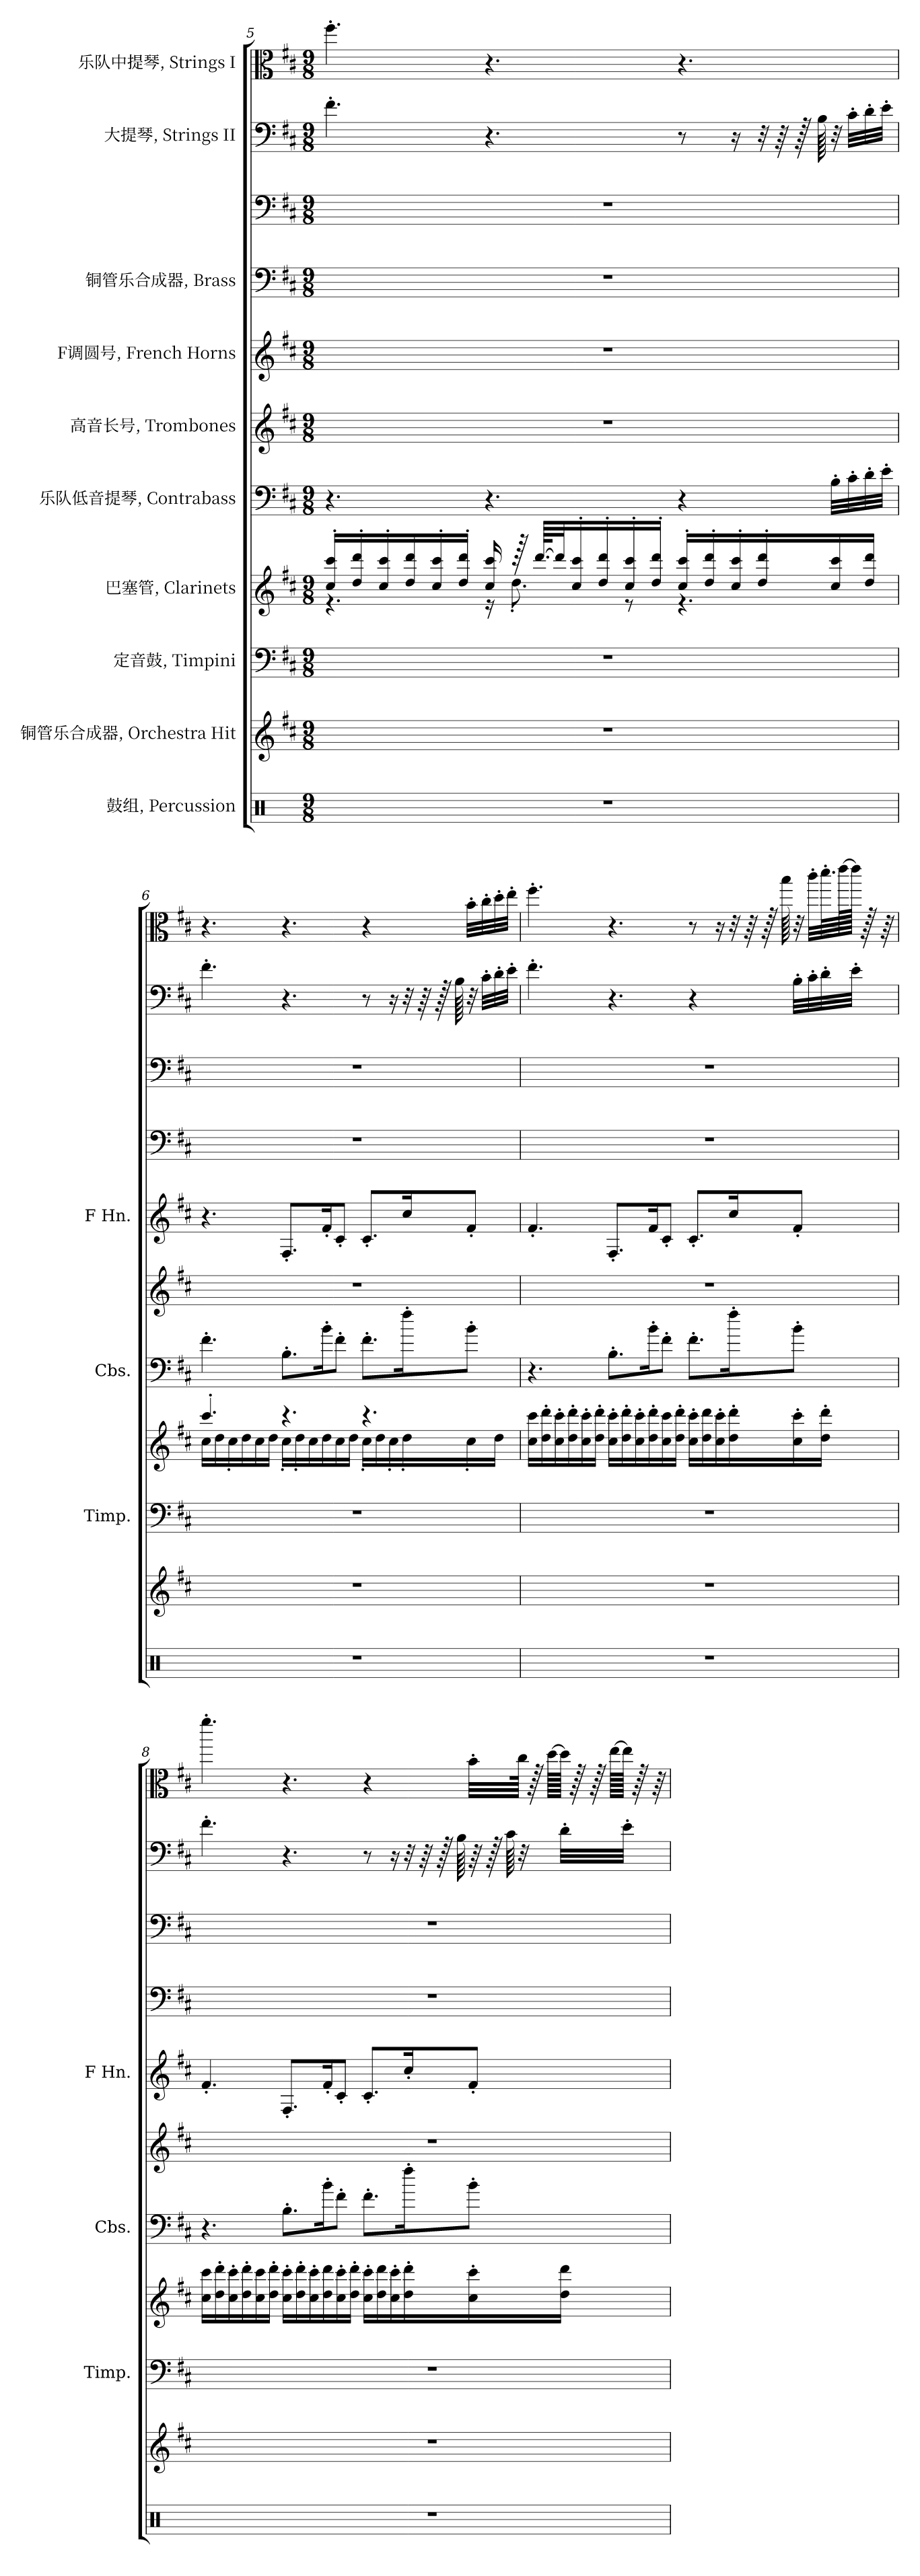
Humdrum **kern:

**kern	**kern	**kern	**kern	**kern	**kern	**kern	**kern	**kern	**kern	**kern
*part10	*part9	*part8	*part7	*part6	*part5	*part4	*part3	*part3	*part2	*part1
*staff11	*staff10	*staff9	*staff8	*staff7	*staff6	*staff5	*staff4	*staff3	*staff2	*staff1
*I"鼓组, Percussion	*I"铜管乐合成器, Orchestra Hit	*I"定音鼓, Timpini	*I"巴塞管, Clarinets	*I"乐队低音提琴, Contrabass	*I"高音长号, Trombones	*I"F调圆号, French Horns	*I"铜管乐合成器, Brass	*	*I"大提琴, Strings II	*I"乐队中提琴, Strings I
*	*	*I'Timp.	*	*I'Cbs.	*	*I'F Hn.	*	*	*	*
!!LO:PB:g=z
*clefX	*clefG2	*clefF4	*clefG2	*clefF4	*clefG2	*clefG2	*clefF4	*clefF4	*clefF4	*clefC3
*	*	*	*ITrd4c7	*ITrd7c12	*	*ITrd4c7	*	*	*	*
*k[]	*k[f#c#]	*k[f#c#]	*k[f#]	*k[f#c#]	*k[f#c#]	*k[f#]	*k[f#c#]	*k[f#c#]	*k[f#c#]	*k[f#c#]
*M9/8	*M9/8	*M9/8	*M9/8	*M9/8	*M9/8	*M9/8	*M9/8	*M9/8	*M9/8	*M9/8
=5	=5	=5	=5	=5	=5	=5	=5	=5	=5	=5
*	*	*	*^	*	*	*	*	*	*	*
8%9r	8%9r	8%9r	16f#/' 16ff#/'LL	4.r	4.r	8%9r	8%9r	8%9r	8%9r	4.f#'\	4.ff#'\
.	.	.	16g/' 16gg/'	.	.	.	.	.	.	.	.
.	.	.	16f#/' 16ff#/'	.	.	.	.	.	.	.	.
.	.	.	16g/ 16gg/	.	.	.	.	.	.	.	.
.	.	.	16f#/' 16ff#/'	.	.	.	.	.	.	.	.
.	.	.	16g/' 16gg/'JJ	.	.	.	.	.	.	.	.
.	.	.	16f#/ 16ff#/	16r	4.r	.	.	.	.	4.r	4.r
.	.	.	128r	8.g'\	.	.	.	.	.	.	.
.	.	.	[64.gg/KLLL	.	.	.	.	.	.	.	.
.	.	.	32gg/J]	.	.	.	.	.	.	.	.
.	.	.	16f#/' 16ff#/'	.	.	.	.	.	.	.	.
.	.	.	16g/' 16gg/'	.	.	.	.	.	.	.	.
.	.	.	16f#/' 16ff#/'	8r	.	.	.	.	.	.	.
.	.	.	16g/' 16gg/'JJ	.	.	.	.	.	.	.	.
.	.	.	16f#/' 16ff#/'LL	4.r	4r	.	.	.	.	8r	4.r
.	.	.	16g/' 16gg/'	.	.	.	.	.	.	.	.
.	.	.	16f#/' 16ff#/'	.	.	.	.	.	.	16r	.
.	.	.	16g/' 16gg/'	.	.	.	.	.	.	32r	.
.	.	.	.	.	.	.	.	.	.	64r	.
.	.	.	.	.	.	.	.	.	.	128r	.
.	.	.	.	.	.	.	.	.	.	128B\	.
.	.	.	16f#/ 16ff#/	.	32BB'\LLL	.	.	.	.	32r	.
.	.	.	.	.	32C#'\	.	.	.	.	32c#'\LLL	.
.	.	.	16g/ 16gg/JJ	.	32D'\	.	.	.	.	32d'\	.
.	.	.	.	.	32E'\JJJ	.	.	.	.	32e'\JJJ	.
!!LO:PB:g=z
=6	=6	=6	=6	=6	=6	=6	=6	=6	=6	=6	=6
8%9r	8%9r	8%9r	4.ff#'/	16f#\LL	4.F#'\	8%9r	4.r	8%9r	8%9r	4.f#'\	4.r
.	.	.	.	16g\	.	.	.	.	.	.	.
.	.	.	.	16f#'\	.	.	.	.	.	.	.
.	.	.	.	16g\	.	.	.	.	.	.	.
.	.	.	.	16f#\	.	.	.	.	.	.	.
.	.	.	.	16g\JJ	.	.	.	.	.	.	.
.	.	.	4.r	16f#'\LL	8.BB'\L	.	8.BB'/L	.	.	4.r	4.r
.	.	.	.	16g'\	.	.	.	.	.	.	.
.	.	.	.	16f#\	.	.	.	.	.	.	.
.	.	.	.	16g\	16B'\K	.	16B'/K	.	.	.	.
.	.	.	.	16f#\	8F#'\J	.	8F#'/J	.	.	.	.
.	.	.	.	16g\JJ	.	.	.	.	.	.	.
.	.	.	4.r	16f#'\LL	8.F#'\L	.	8.F#'/L	.	.	8r	4r
.	.	.	.	16g\	.	.	.	.	.	.	.
.	.	.	.	16f#'\	.	.	.	.	.	16r	.
.	.	.	.	16g'\	16f#'\K	.	16f#/K	.	.	32r	.
.	.	.	.	.	.	.	.	.	.	64r	.
.	.	.	.	.	.	.	.	.	.	128r	.
.	.	.	.	.	.	.	.	.	.	128B\	.
.	.	.	.	16f#'\	8B'\J	.	8B'/J	.	.	32r	32b'\LLL
.	.	.	.	.	.	.	.	.	.	32c#'\LLL	32cc#'\
.	.	.	.	16g\JJ	.	.	.	.	.	32d'\	32dd'\
.	.	.	.	.	.	.	.	.	.	32e'\JJJ	32ee'\JJJ
*	*	*	*v	*v	*	*	*	*	*	*	*
!!LO:PB:g=z
=7	=7	=7	=7	=7	=7	=7	=7	=7	=7	=7
8%9r	8%9r	8%9r	16f#\ 16ff#\LL	4.r	8%9r	4.B'/	8%9r	8%9r	4.f#'\	4.ff#'\
.	.	.	16g\' 16gg\'	.	.	.	.	.	.	.
.	.	.	16f#\' 16ff#\'	.	.	.	.	.	.	.
.	.	.	16g\' 16gg\'	.	.	.	.	.	.	.
.	.	.	16f#\' 16ff#\'	.	.	.	.	.	.	.
.	.	.	16g\' 16gg\'JJ	.	.	.	.	.	.	.
.	.	.	16f#\' 16ff#\'LL	8.BB'\L	.	8.BB'/L	.	.	4.r	4.r
.	.	.	16g\' 16gg\'	.	.	.	.	.	.	.
.	.	.	16f#\' 16ff#\'	.	.	.	.	.	.	.
.	.	.	16g\' 16gg\'	16B'\K	.	16B/K	.	.	.	.
.	.	.	16f#\ 16ff#\	8F#'\J	.	8F#'/J	.	.	.	.
.	.	.	16g\' 16gg\'JJ	.	.	.	.	.	.	.
.	.	.	16f#\' 16ff#\'LL	8.F#'\L	.	8.F#'/L	.	.	4r	8r
.	.	.	16g\ 16gg\	.	.	.	.	.	.	.
.	.	.	16f#\' 16ff#\'	.	.	.	.	.	.	16r
.	.	.	16g\' 16gg\'	16f#'\K	.	16f#/K	.	.	.	32r
.	.	.	.	.	.	.	.	.	.	64r
.	.	.	.	.	.	.	.	.	.	128r
.	.	.	.	.	.	.	.	.	.	128bb\
.	.	.	16f#\' 16ff#\'	8B'\J	.	8B'/J	.	.	32B'\LLL	32r
.	.	.	.	.	.	.	.	.	32c#'\	32ccc#'\LLL
.	.	.	16g\' 16gg\'JJ	.	.	.	.	.	32d'\	64.ddd'\L
.	.	.	.	.	.	.	.	.	.	[128eee\L
.	.	.	.	.	.	.	.	.	32e'\JJJ	128eee\JJJJJ]
.	.	.	.	.	.	.	.	.	.	128r
.	.	.	.	.	.	.	.	.	.	64r
!!LO:PB:g=z
=8	=8	=8	=8	=8	=8	=8	=8	=8	=8	=8
8%9r	8%9r	8%9r	16f#\ 16ff#\LL	4.r	8%9r	4.B'/	8%9r	8%9r	4.f#'\	4.fff#'\
.	.	.	16g\' 16gg\'	.	.	.	.	.	.	.
.	.	.	16f#\' 16ff#\'	.	.	.	.	.	.	.
.	.	.	16g\' 16gg\'	.	.	.	.	.	.	.
.	.	.	16f#\ 16ff#\	.	.	.	.	.	.	.
.	.	.	16g\' 16gg\'JJ	.	.	.	.	.	.	.
.	.	.	16f#\' 16ff#\'LL	8.BB'\L	.	8.BB'/L	.	.	4.r	4.r
.	.	.	16g\' 16gg\'	.	.	.	.	.	.	.
.	.	.	16f#\' 16ff#\'	.	.	.	.	.	.	.
.	.	.	16g\ 16gg\	16B'\K	.	16B'/K	.	.	.	.
.	.	.	16f#\' 16ff#\'	8F#'\J	.	8F#'/J	.	.	.	.
.	.	.	16g\' 16gg\'JJ	.	.	.	.	.	.	.
.	.	.	16f#\' 16ff#\'LL	8.F#'\L	.	8.F#'/L	.	.	8r	4r
.	.	.	16g\ 16gg\	.	.	.	.	.	.	.
.	.	.	16f#\' 16ff#\'	.	.	.	.	.	16r	.
.	.	.	16g\' 16gg\'	16f#'\K	.	16f#'/K	.	.	32r	.
.	.	.	.	.	.	.	.	.	64r	.
.	.	.	.	.	.	.	.	.	128r	.
.	.	.	.	.	.	.	.	.	128B\	.
.	.	.	16f#\' 16ff#\'	8B'\J	.	8B'/J	.	.	64r	32b'\LLL
.	.	.	.	.	.	.	.	.	128r	.
.	.	.	.	.	.	.	.	.	128c#\	.
.	.	.	.	.	.	.	.	.	32r	64cc#\JJJk
.	.	.	.	.	.	.	.	.	.	128r
.	.	.	.	.	.	.	.	.	.	[128dd\LLLLL
.	.	.	16g\ 16gg\JJ	.	.	.	.	.	32d'\LLL	128dd\JJJJJ]
.	.	.	.	.	.	.	.	.	.	128r
.	.	.	.	.	.	.	.	.	.	128r
.	.	.	.	.	.	.	.	.	.	[128ee\LLLLL
.	.	.	.	.	.	.	.	.	32e'\JJJ	128ee\JJJJJ]
.	.	.	.	.	.	.	.	.	.	128r
.	.	.	.	.	.	.	.	.	.	64r
=	=	=	=	=	=	=	=	=	=	=
*-	*-	*-	*-	*-	*-	*-	*-	*-	*-	*-
